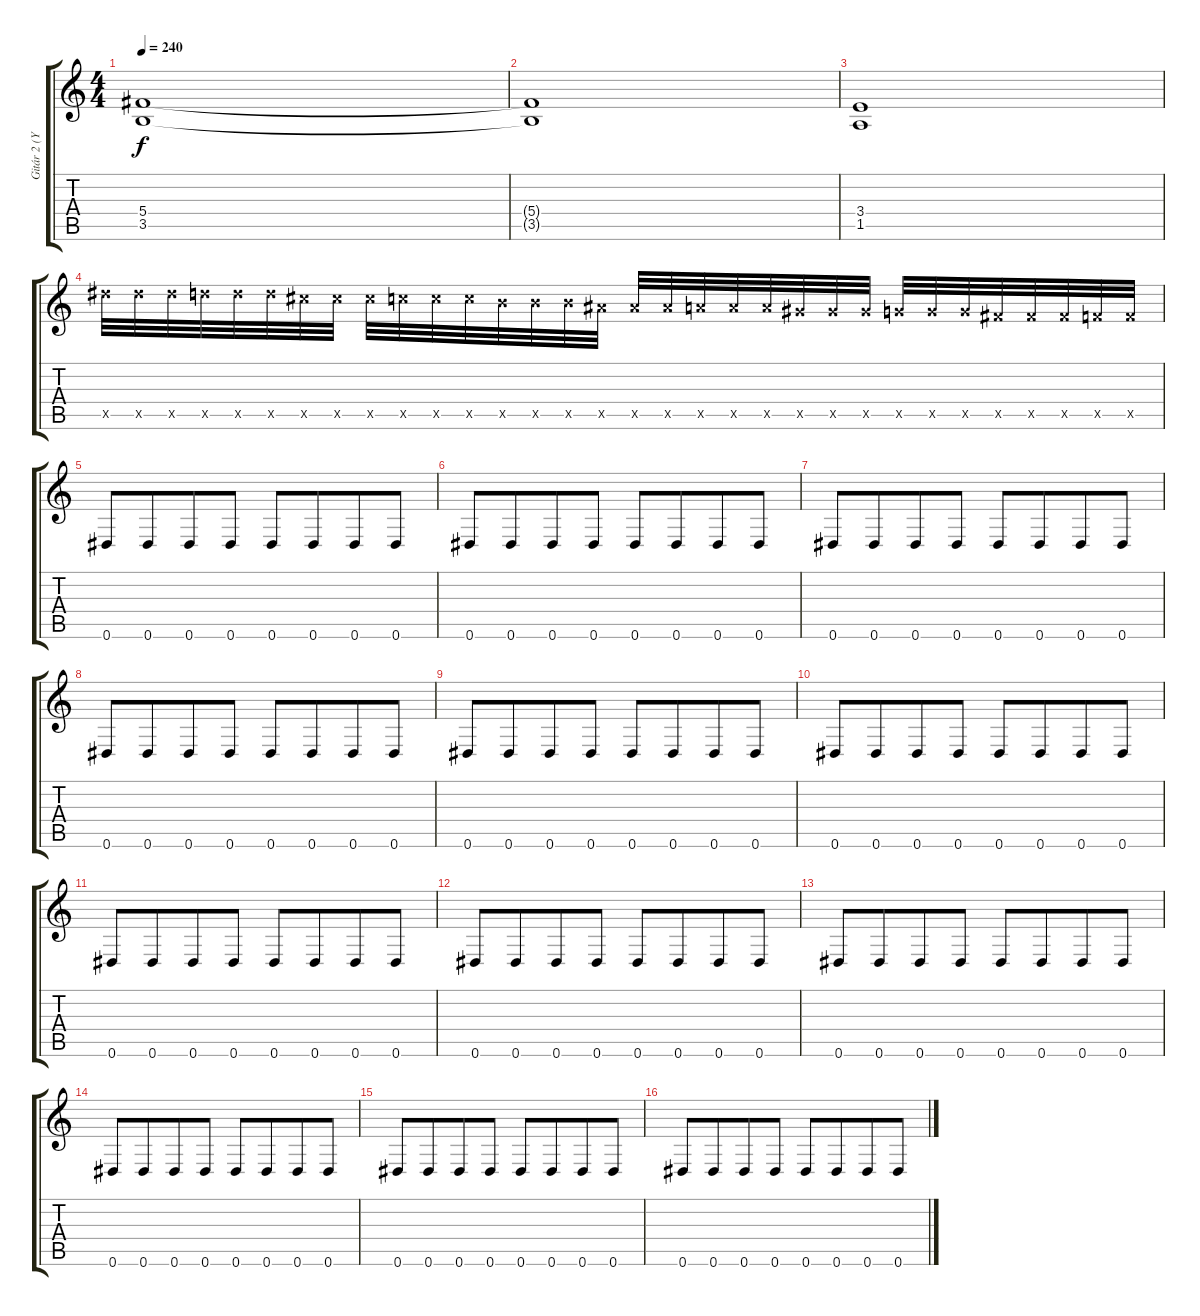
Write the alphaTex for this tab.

\track ("Gitár 2 (Yngwie Malmsteen)" "Gitár 2 (Y") {instrument distortionguitar}
\staff {score tabs}
\tuning (Eb4 Bb3 Gb3 Db3 Ab2 Eb2) {hide}
\ts (4 4)
\tempo 240
\clef g2
\ks c
(5.4 3.5).1{dy f} |
(5.4{t} 3.5{t}).1 |
(3.4 1.5).1 |
19.5{x}.32 19.5{x}.32 19.5{x}.32 18.5{x}.32 18.5{x}.32 18.5{x}.32 17.5{x}.32 17.5{x}.32 17.5{x}.32 16.5{x}.32 16.5{x}.32 16.5{x}.32 15.5{x}.32 15.5{x}.32 15.5{x}.32 14.5{x}.32 14.5{x}.32 14.5{x}.32 13.5{x}.32 13.5{x}.32 13.5{x}.32 12.5{x}.32 12.5{x}.32 12.5{x}.32 11.5{x}.32 11.5{x}.32 11.5{x}.32 10.5{x}.32 10.5{x}.32 10.5{x}.32 9.5{x}.32 9.5{x}.32 |
0.6.8{volume 10} 0.6.8{beam merge} 0.6.8 0.6.8 0.6.8 0.6.8{beam merge} 0.6.8 0.6.8 |
0.6.8 0.6.8{beam merge} 0.6.8 0.6.8 0.6.8 0.6.8{beam merge} 0.6.8 0.6.8 |
0.6.8 0.6.8{beam merge} 0.6.8 0.6.8 0.6.8 0.6.8{beam merge} 0.6.8 0.6.8 |
0.6.8 0.6.8{beam merge} 0.6.8 0.6.8 0.6.8 0.6.8{beam merge} 0.6.8 0.6.8 |
0.6.8 0.6.8{beam merge} 0.6.8 0.6.8 0.6.8 0.6.8{beam merge} 0.6.8 0.6.8 |
0.6.8 0.6.8{beam merge} 0.6.8 0.6.8 0.6.8 0.6.8{beam merge} 0.6.8 0.6.8 |
0.6.8 0.6.8{beam merge} 0.6.8 0.6.8 0.6.8 0.6.8{beam merge} 0.6.8 0.6.8 |
0.6.8 0.6.8{beam merge} 0.6.8 0.6.8 0.6.8 0.6.8{beam merge} 0.6.8 0.6.8 |
0.6.8 0.6.8{beam merge} 0.6.8 0.6.8 0.6.8 0.6.8{beam merge} 0.6.8 0.6.8 |
0.6.8 0.6.8{beam merge} 0.6.8 0.6.8 0.6.8 0.6.8{beam merge} 0.6.8 0.6.8 |
0.6.8 0.6.8{beam merge} 0.6.8 0.6.8 0.6.8 0.6.8{beam merge} 0.6.8 0.6.8 |
0.6.8 0.6.8{beam merge} 0.6.8 0.6.8 0.6.8 0.6.8{beam merge} 0.6.8 0.6.8
